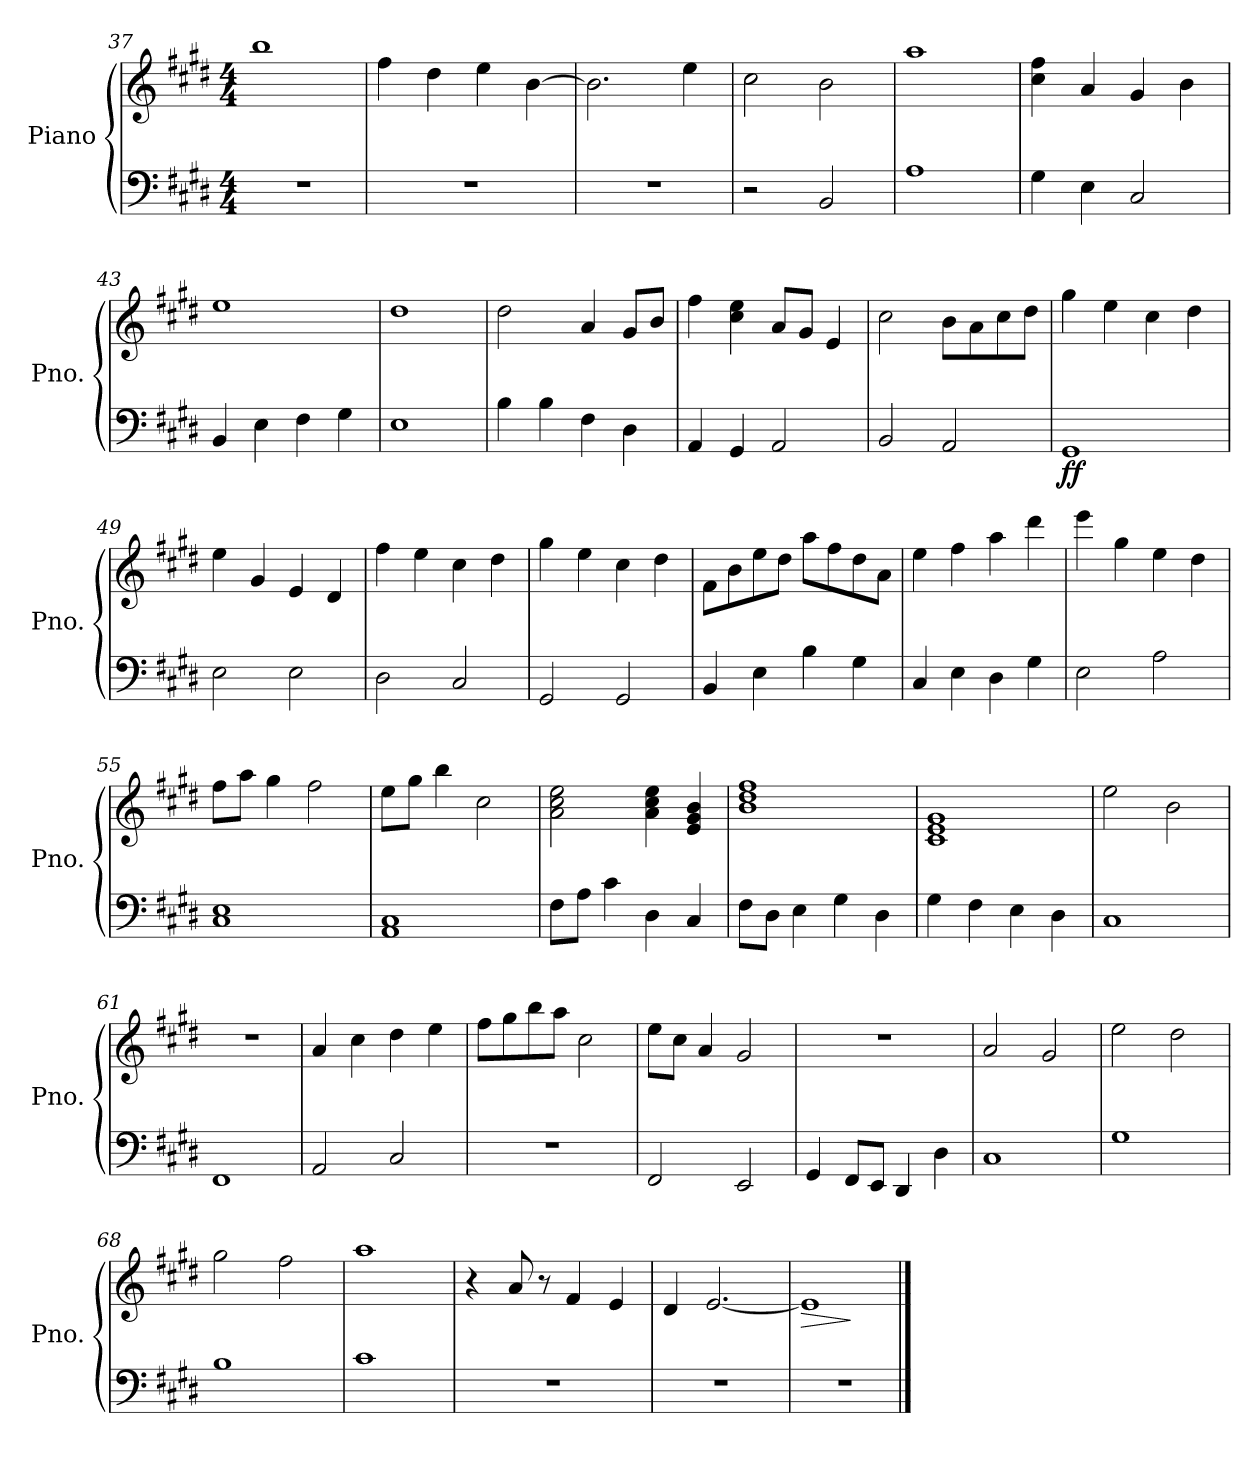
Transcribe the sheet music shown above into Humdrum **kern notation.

**kern	**kern	**dynam
*part1	*part1	*part1
*staff2	*staff1	*staff1/2
*I"Piano	*	*
*I'Pno.	*	*
*clefF4	*clefG2	*
*k[f#c#g#d#]	*k[f#c#g#d#]	*
*M4/4	*M4/4	*
=37	=37	=37
1r	1bb	.
=38	=38	=38
1r	4ff#\	.
.	4dd#\	.
.	4ee\	.
.	[4b\	.
=39	=39	=39
1r	2.b\]	.
.	4ee\	.
=40	=40	=40
2r	2cc#\	.
2BB/	2b\	.
=41	=41	=41
1A	1aa	.
=42	=42	=42
4G#\	4cc#\ 4ff#\	.
4E\	4a/	.
2C#/	4g#/	.
.	4b\	.
=43	=43	=43
4BB/	1ee	.
4E\	.	.
4F#\	.	.
4G#\	.	.
=44	=44	=44
1E	1dd#	.
=45	=45	=45
4B\	2dd#\	.
4B\	.	.
4F#\	4a/	.
4D#\	8g#/L	.
.	8b/J	.
!!LO:PB:g=z
=46	=46	=46
4AA/	4ff#\	.
4GG#/	4cc#\ 4ee\	.
2AA/	8a/L	.
.	8g#/J	.
.	4e/	.
=47	=47	=47
2BB/	2cc#\	.
2AA/	8b\L	.
.	8a\	.
.	8cc#\	.
.	8dd#\J	.
=48	=48	=48
!	!	!LO:DY:b=2
1GG#	4gg#\	ff
.	4ee\	.
.	4cc#\	.
.	4dd#\	.
=49	=49	=49
2E\	4ee\	.
.	4g#/	.
2E\	4e/	.
.	4d#/	.
=50	=50	=50
2D#\	4ff#\	.
.	4ee\	.
2C#/	4cc#\	.
.	4dd#\	.
=51	=51	=51
2GG#/	4gg#\	.
.	4ee\	.
2GG#/	4cc#\	.
.	4dd#\	.
=52	=52	=52
4BB/	8f#\L	.
.	8b\	.
4E\	8ee\	.
.	8dd#\J	.
4B\	8aa\L	.
.	8ff#\	.
4G#\	8dd#\	.
.	8a\J	.
!!LO:LB:g=z
=53	=53	=53
4C#/	4ee\	.
4E\	4ff#\	.
4D#\	4aa\	.
4G#\	4ddd#\	.
=54	=54	=54
2E\	4eee\	.
.	4gg#\	.
2A\	4ee\	.
.	4dd#\	.
=55	=55	=55
1C# 1E	8ff#\L	.
.	8aa\J	.
.	4gg#\	.
.	2ff#\	.
=56	=56	=56
1AA 1C#	8ee\L	.
.	8gg#\J	.
.	4bb\	.
.	2cc#\	.
=57	=57	=57
8F#\L	2a\ 2cc#\ 2ee\	.
8A\J	.	.
4c#\	.	.
4D#\	4a\ 4cc#\ 4ee\	.
4C#/	4e/ 4g#/ 4b/	.
=58	=58	=58
8F#\L	1b 1dd# 1ff#	.
8D#\J	.	.
4E\	.	.
4G#\	.	.
4D#\	.	.
=59	=59	=59
4G#\	1c# 1e 1g#	.
4F#\	.	.
4E\	.	.
4D#\	.	.
=60	=60	=60
1C#	2ee\	.
.	2b\	.
=61	=61	=61
1FF#	1r	.
!!LO:LB:g=z
=62	=62	=62
2AA/	4a/	.
.	4cc#\	.
2C#/	4dd#\	.
.	4ee\	.
=63	=63	=63
1r	8ff#\L	.
.	8gg#\	.
.	8bb\	.
.	8aa\J	.
.	2cc#\	.
=64	=64	=64
2FF#/	8ee\L	.
.	8cc#\J	.
.	4a/	.
2EE/	2g#/	.
=65	=65	=65
4GG#/	1r	.
8FF#/L	.	.
8EE/J	.	.
4DD#/	.	.
4D#\	.	.
=66	=66	=66
1C#	2a/	.
.	2g#/	.
=67	=67	=67
1G#	2ee\	.
.	2dd#\	.
=68	=68	=68
1B	2gg#\	.
.	2ff#\	.
=69	=69	=69
1c#	1aa	.
=70	=70	=70
1r	4r	.
.	8a/	.
.	8r	.
.	4f#/	.
.	4e/	.
=71	=71	=71
1r	4d#/	.
.	[2.e/	.
!!LO:LB:g=z
=72	=72	=72
!	!	!LO:HP:b
1r	1e]	>
.	.	]
==	==	==
*-	*-	*-
